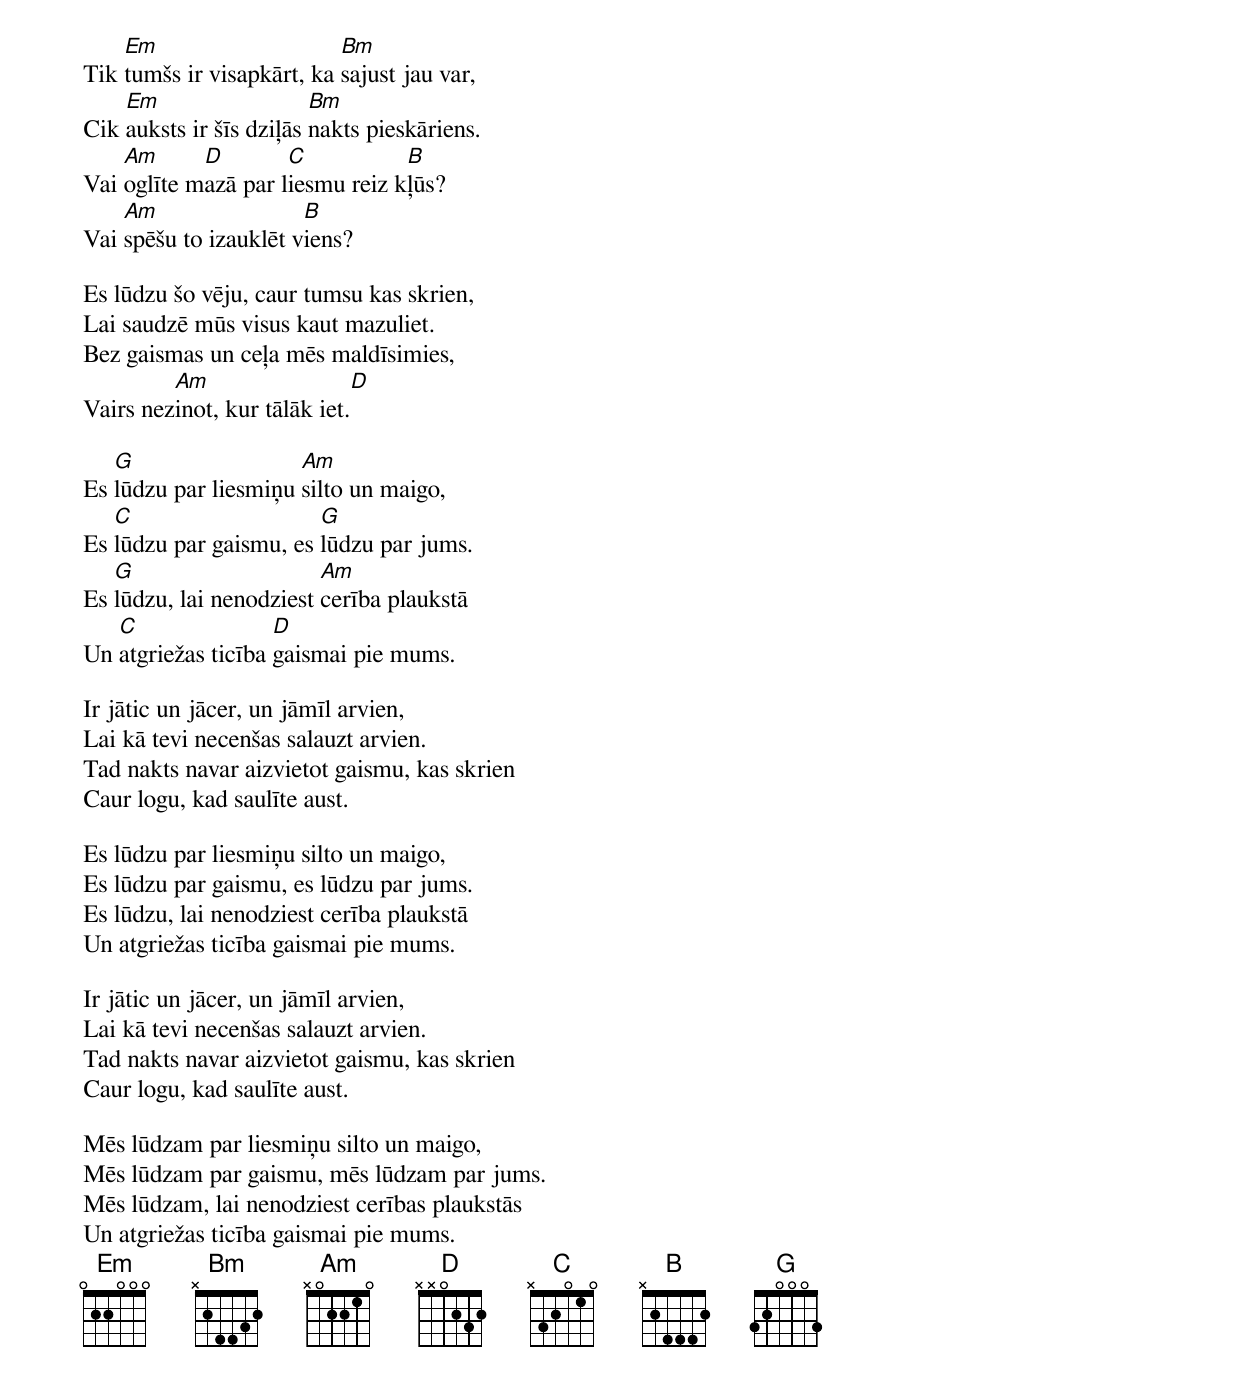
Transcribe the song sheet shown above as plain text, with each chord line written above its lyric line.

    Em                     Bm
Tik tumšs ir visapkārt, ka sajust jau var,
    Em                   Bm
Cik auksts ir šīs dziļās nakts pieskāriens.
    Am      D        C           B
Vai oglīte mazā par liesmu reiz kļūs?
    Am                 B
Vai spēšu to izauklēt viens?

Es lūdzu šo vēju, caur tumsu kas skrien,
Lai saudzē mūs visus kaut mazuliet.
Bez gaismas un ceļa mēs maldīsimies,
	 Am			    D
Vairs nezinot, kur tālāk iet.

   G                  Am
Es lūdzu par liesmiņu silto un maigo,
   C                    G
Es lūdzu par gaismu, es lūdzu par jums.
   G                     Am
Es lūdzu, lai nenodziest cerība plaukstā
   C                D
Un atgriežas ticība gaismai pie mums.

Ir jātic un jācer, un jāmīl arvien,
Lai kā tevi necenšas salauzt arvien.
Tad nakts navar aizvietot gaismu, kas skrien
Caur logu, kad saulīte aust.

Es lūdzu par liesmiņu silto un maigo,
Es lūdzu par gaismu, es lūdzu par jums.
Es lūdzu, lai nenodziest cerība plaukstā
Un atgriežas ticība gaismai pie mums.

Ir jātic un jācer, un jāmīl arvien,
Lai kā tevi necenšas salauzt arvien.
Tad nakts navar aizvietot gaismu, kas skrien
Caur logu, kad saulīte aust.

Mēs lūdzam par liesmiņu silto un maigo,
Mēs lūdzam par gaismu, mēs lūdzam par jums.
Mēs lūdzam, lai nenodziest cerības plaukstās
Un atgriežas ticība gaismai pie mums.
